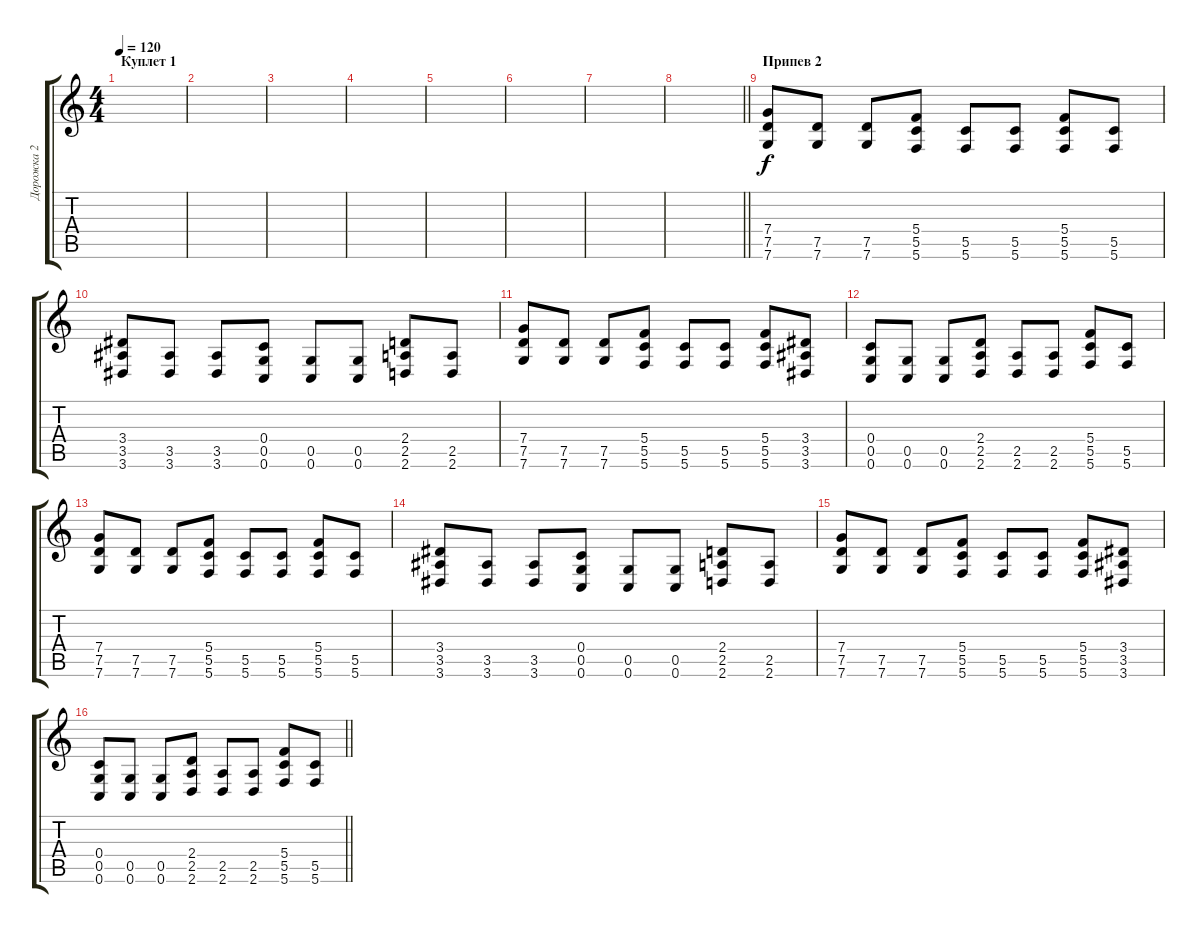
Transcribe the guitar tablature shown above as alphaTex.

\track ("Дорожка 2" "Дорожка 2") {instrument distortionguitar}
\staff {score tabs}
\tuning (D4 A3 F3 C3 G2 C2) {hide}
\ts (4 4)
\section ("" "Куплет 1")
\tempo 120
\clef g2
\ks c
|
|
|
|
|
|
|
\barLineRight lightlight
|
\section ("" "Припев 2")
(7.4 7.5 7.6).8{instrument distortionguitar} (7.5 7.6).8 (7.5 7.6).8 (5.4 5.5 5.6).8 (5.5 5.6).8 (5.5 5.6).8 (5.4 5.5 5.6).8 (5.5 5.6).8 |
(3.4 3.5 3.6).8 (3.5 3.6).8 (3.5 3.6).8 (0.4 0.5 0.6).8 (0.5 0.6).8 (0.5 0.6).8 (2.4 2.5 2.6).8 (2.5 2.6).8 |
(7.4 7.5 7.6).8 (7.5 7.6).8 (7.5 7.6).8 (5.4 5.5 5.6).8 (5.5 5.6).8 (5.5 5.6).8 (5.4 5.5 5.6).8 (3.4 3.5 3.6).8 |
(0.4 0.5 0.6).8 (0.5 0.6).8 (0.5 0.6).8 (2.4 2.5 2.6).8 (2.5 2.6).8 (2.5 2.6).8 (5.4 5.5 5.6).8 (5.5 5.6).8 |
(7.4 7.5 7.6).8 (7.5 7.6).8 (7.5 7.6).8 (5.4 5.5 5.6).8 (5.5 5.6).8 (5.5 5.6).8 (5.4 5.5 5.6).8 (5.5 5.6).8 |
(3.4 3.5 3.6).8 (3.5 3.6).8 (3.5 3.6).8 (0.4 0.5 0.6).8 (0.5 0.6).8 (0.5 0.6).8 (2.4 2.5 2.6).8 (2.5 2.6).8 |
(7.4 7.5 7.6).8 (7.5 7.6).8 (7.5 7.6).8 (5.4 5.5 5.6).8 (5.5 5.6).8 (5.5 5.6).8 (5.4 5.5 5.6).8 (3.4 3.5 3.6).8 |
\barLineRight lightlight
(0.4 0.5 0.6).8 (0.5 0.6).8 (0.5 0.6).8 (2.4 2.5 2.6).8 (2.5 2.6).8 (2.5 2.6).8 (5.4 5.5 5.6).8 (5.5 5.6).8
